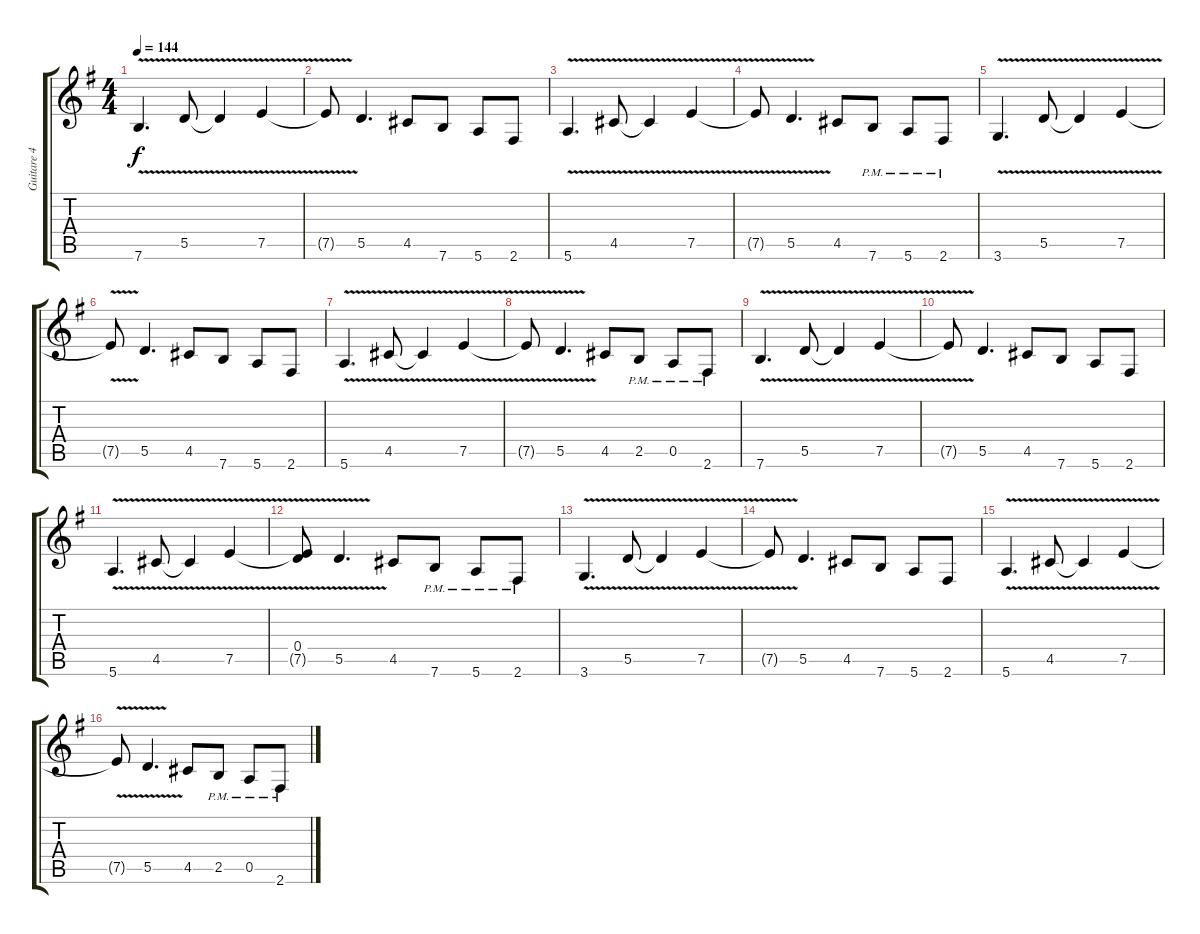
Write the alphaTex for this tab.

\track ("Guitare 4" "Guitare 4") {instrument distortionguitar}
\staff {score tabs}
\tuning (E4 B3 G3 D3 A2 E2) {hide}
\ts (4 4)
\tempo 144
\clef g2
\ks g
7.6{v}.4{d dy f} 5.5{v}.8 5.5{t}.4 7.5{v}.4 |
7.5{t}.8 5.5.4{d} 4.5.8 7.6.8 5.6.8 2.6.8 |
5.6{v}.4{d} 4.5{v}.8 4.5{t}.4 7.5{v}.4 |
7.5{t}.8 5.5{v}.4{d} 4.5.8 7.6{pm}.8 5.6{pm}.8 2.6{pm}.8 |
3.6{v}.4{d} 5.5{v}.8 5.5{t}.4 7.5{v}.4 |
7.5{t}.8 5.5.4{d} 4.5.8 7.6.8 5.6.8 2.6.8 |
5.6{v}.4{d} 4.5{v}.8 4.5{t}.4 7.5{v}.4 |
7.5{t}.8 5.5{v}.4{d} 4.5.8 2.5{pm}.8 0.5{pm}.8 2.6{pm}.8 |
7.6{v}.4{d} 5.5{v}.8 5.5{t}.4 7.5{v}.4 |
7.5{t}.8 5.5.4{d} 4.5.8 7.6.8 5.6.8 2.6.8 |
5.6{v}.4{d} 4.5{v}.8 4.5{t}.4 7.5{v}.4 |
(0.4 7.5{t}).8 5.5{v}.4{d} 4.5.8 7.6{pm}.8 5.6{pm}.8 2.6{pm}.8 |
3.6{v}.4{d} 5.5{v}.8 5.5{t}.4 7.5{v}.4 |
7.5{t}.8 5.5.4{d} 4.5.8 7.6.8 5.6.8 2.6.8 |
5.6{v}.4{d} 4.5{v}.8 4.5{t}.4 7.5{v}.4 |
7.5{t}.8 5.5{v}.4{d} 4.5.8 2.5{pm}.8 0.5{pm}.8 2.6{pm}.8
